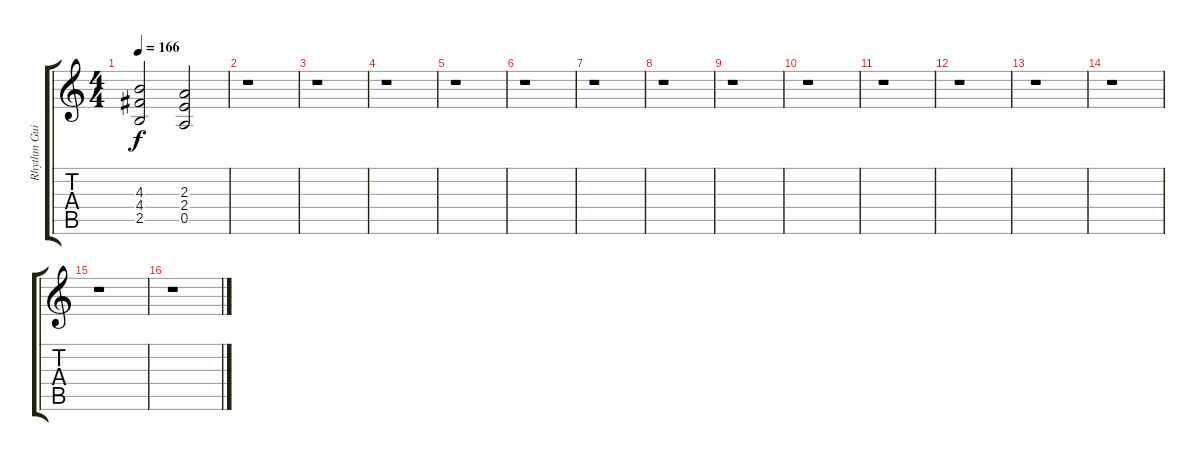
\track ("Rhythm Guitar II" "Rhythm Gui") {instrument distortionguitar}
\staff {score tabs}
\tuning (E4 B3 G3 D3 A2 E2) {hide}
\ts (4 4)
\tempo 166
\clef g2
\ks c
(4.3 4.4 2.5).2{dy f} (2.3 2.4 0.5).2 |
r.1 |
r.1 |
r.1 |
r.1 |
r.1 |
r.1 |
r.1 |
r.1 |
r.1 |
r.1 |
r.1 |
r.1 |
r.1 |
r.1 |
r.1
